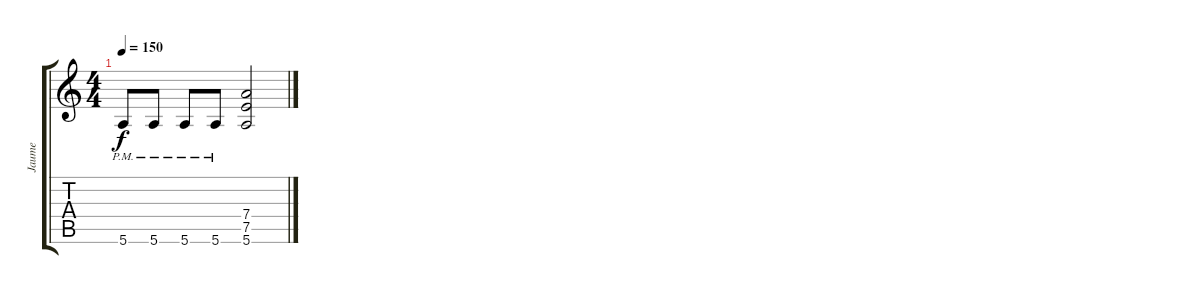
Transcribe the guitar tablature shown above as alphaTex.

\track ("Jaume" "Jaume") {instrument acousticguitarsteel}
\staff {score tabs}
\tuning (E4 B3 G3 D3 A2 E2) {hide}
\ts (4 4)
\tempo 150
\clef g2
\ks c
5.6{pm}.8{dy f} 5.6{pm}.8 5.6{pm}.8 5.6{pm}.8 (7.4 7.5 5.6).2
